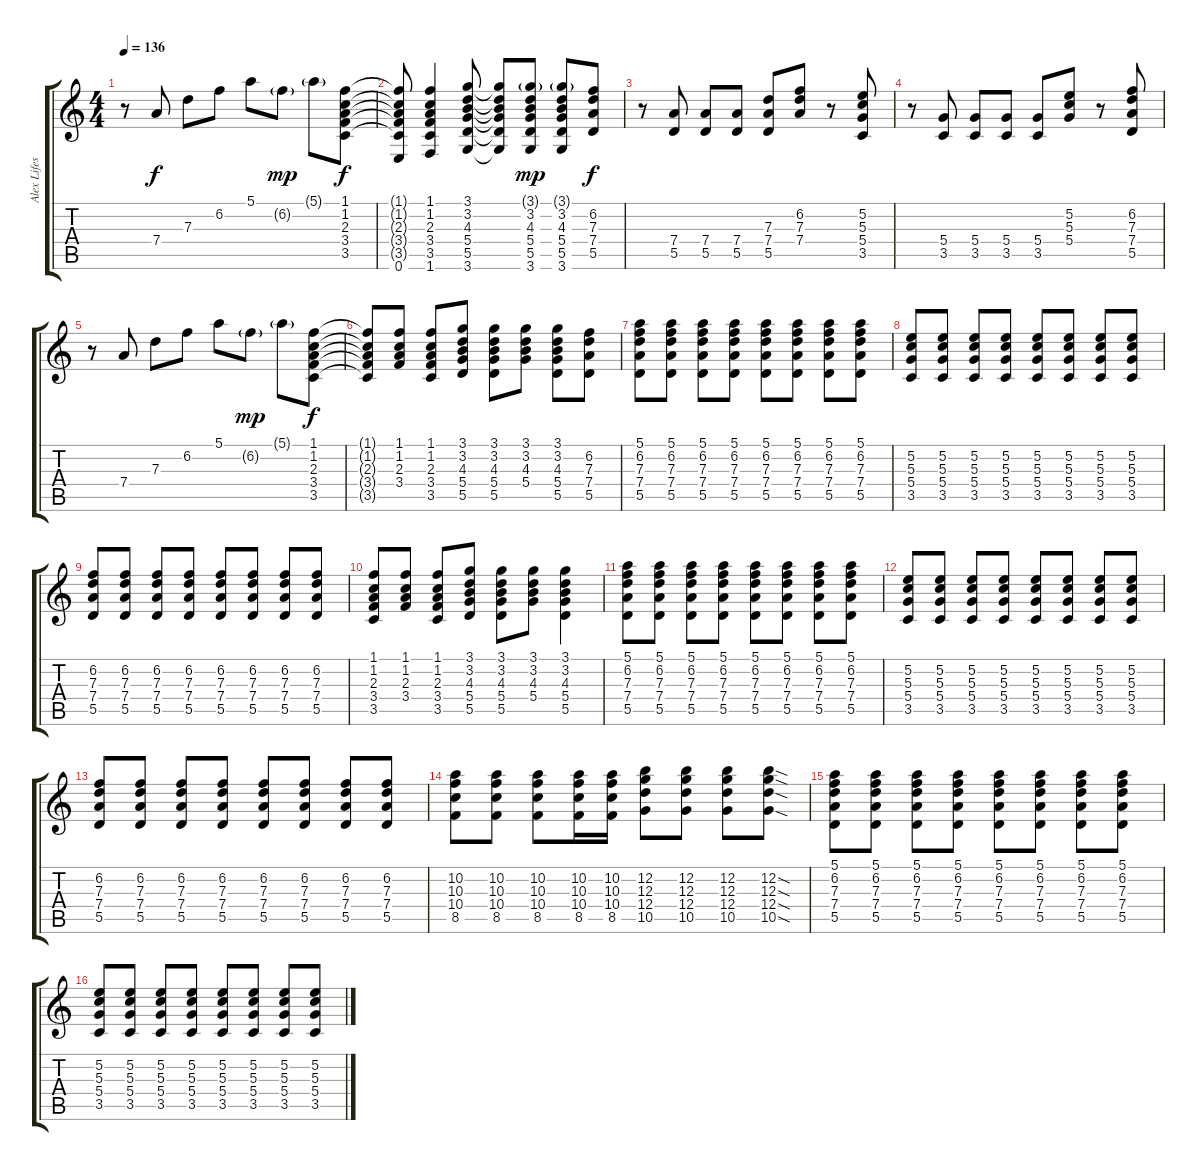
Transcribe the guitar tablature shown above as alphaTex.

\track ("Alex Lifeson" "Alex Lifes") {instrument overdrivenguitar}
\staff {score tabs}
\tuning (E4 B3 G3 D3 A2 E2) {hide}
\ts (4 4)
\tempo 136
\clef g2
\ks c
r.8{dy f} 7.4.8 7.3.8 6.2.8 5.1.8 6.2{g}.8{dy mp} 5.1{g}.8 (1.1 1.2 2.3 3.4 3.5).8{dy f} |
(1.1{t} 1.2{t} 2.3{t} 3.4{t} 3.5{t} 0.6).8 (1.1 1.2 2.3 3.4 3.5 1.6).4 (3.1 3.2 4.3 5.4 5.5 3.6).8 (3.1{t} 3.2{t} 4.3{t} 5.4{t} 5.5{t} 3.6{t}).8 (3.1{g} 3.2 4.3 5.4 5.5 3.6).8{dy mp} (3.1{g} 3.2 4.3 5.4 5.5 3.6).8 (6.2 7.3 7.4 5.5).8{dy f} |
r.8 (7.4 5.5).8 (7.4 5.5).8 (7.4 5.5).8 (7.3 7.4 5.5).8 (6.2 7.3 7.4).8 r.8 (5.2 5.3 5.4 3.5).8 |
r.8 (5.4 3.5).8 (5.4 3.5).8 (5.4 3.5).8 (5.4 3.5).8 (5.2 5.3 5.4).8 r.8 (6.2 7.3 7.4 5.5).8 |
r.8 7.4.8 7.3.8 6.2.8 5.1.8 6.2{g}.8{dy mp} 5.1{g}.8 (1.1 1.2 2.3 3.4 3.5).8{dy f} |
(1.1{t} 1.2{t} 2.3{t} 3.4{t} 3.5{t}).8 (1.1 1.2 2.3 3.4).8 (1.1 1.2 2.3 3.4 3.5).8 (3.1 3.2 4.3 5.4 5.5).8 (3.1 3.2 4.3 5.4 5.5).8 (3.1 3.2 4.3 5.4).8 (3.1 3.2 4.3 5.4 5.5).8 (6.2 7.3 7.4 5.5).8 |
(5.1 6.2 7.3 7.4 5.5).8 (5.1 6.2 7.3 7.4 5.5).8 (5.1 6.2 7.3 7.4 5.5).8 (5.1 6.2 7.3 7.4 5.5).8 (5.1 6.2 7.3 7.4 5.5).8 (5.1 6.2 7.3 7.4 5.5).8 (5.1 6.2 7.3 7.4 5.5).8 (5.1 6.2 7.3 7.4 5.5).8 |
(5.2 5.3 5.4 3.5).8 (5.2 5.3 5.4 3.5).8 (5.2 5.3 5.4 3.5).8 (5.2 5.3 5.4 3.5).8 (5.2 5.3 5.4 3.5).8 (5.2 5.3 5.4 3.5).8 (5.2 5.3 5.4 3.5).8 (5.2 5.3 5.4 3.5).8 |
(6.2 7.3 7.4 5.5).8 (6.2 7.3 7.4 5.5).8 (6.2 7.3 7.4 5.5).8 (6.2 7.3 7.4 5.5).8 (6.2 7.3 7.4 5.5).8 (6.2 7.3 7.4 5.5).8 (6.2 7.3 7.4 5.5).8 (6.2 7.3 7.4 5.5).8 |
(1.1 1.2 2.3 3.4 3.5).8 (1.1 1.2 2.3 3.4).8 (1.1 1.2 2.3 3.4 3.5).8 (3.1 3.2 4.3 5.4 5.5).8 (3.1 3.2 4.3 5.4 5.5).8 (3.1 3.2 4.3 5.4).8 (3.1 3.2 4.3 5.4 5.5).4 |
(5.1 6.2 7.3 7.4 5.5).8 (5.1 6.2 7.3 7.4 5.5).8 (5.1 6.2 7.3 7.4 5.5).8 (5.1 6.2 7.3 7.4 5.5).8 (5.1 6.2 7.3 7.4 5.5).8 (5.1 6.2 7.3 7.4 5.5).8 (5.1 6.2 7.3 7.4 5.5).8 (5.1 6.2 7.3 7.4 5.5).8 |
(5.2 5.3 5.4 3.5).8 (5.2 5.3 5.4 3.5).8 (5.2 5.3 5.4 3.5).8 (5.2 5.3 5.4 3.5).8 (5.2 5.3 5.4 3.5).8 (5.2 5.3 5.4 3.5).8 (5.2 5.3 5.4 3.5).8 (5.2 5.3 5.4 3.5).8 |
(6.2 7.3 7.4 5.5).8 (6.2 7.3 7.4 5.5).8 (6.2 7.3 7.4 5.5).8 (6.2 7.3 7.4 5.5).8 (6.2 7.3 7.4 5.5).8 (6.2 7.3 7.4 5.5).8 (6.2 7.3 7.4 5.5).8 (6.2 7.3 7.4 5.5).8 |
(10.2 10.3 10.4 8.5).8 (10.2 10.3 10.4 8.5).8 (10.2 10.3 10.4 8.5).8 (10.2 10.3 10.4 8.5).16 (10.2 10.3 10.4 8.5).16 (12.2 12.3 12.4 10.5).8 (12.2 12.3 12.4 10.5).8 (12.2 12.3 12.4 10.5).8 (12.2{sod} 12.3{sod} 12.4{sod} 10.5{sod}).8 |
(5.1 6.2 7.3 7.4 5.5).8 (5.1 6.2 7.3 7.4 5.5).8 (5.1 6.2 7.3 7.4 5.5).8 (5.1 6.2 7.3 7.4 5.5).8 (5.1 6.2 7.3 7.4 5.5).8 (5.1 6.2 7.3 7.4 5.5).8 (5.1 6.2 7.3 7.4 5.5).8 (5.1 6.2 7.3 7.4 5.5).8 |
(5.2 5.3 5.4 3.5).8 (5.2 5.3 5.4 3.5).8 (5.2 5.3 5.4 3.5).8 (5.2 5.3 5.4 3.5).8 (5.2 5.3 5.4 3.5).8 (5.2 5.3 5.4 3.5).8 (5.2 5.3 5.4 3.5).8 (5.2 5.3 5.4 3.5).8
